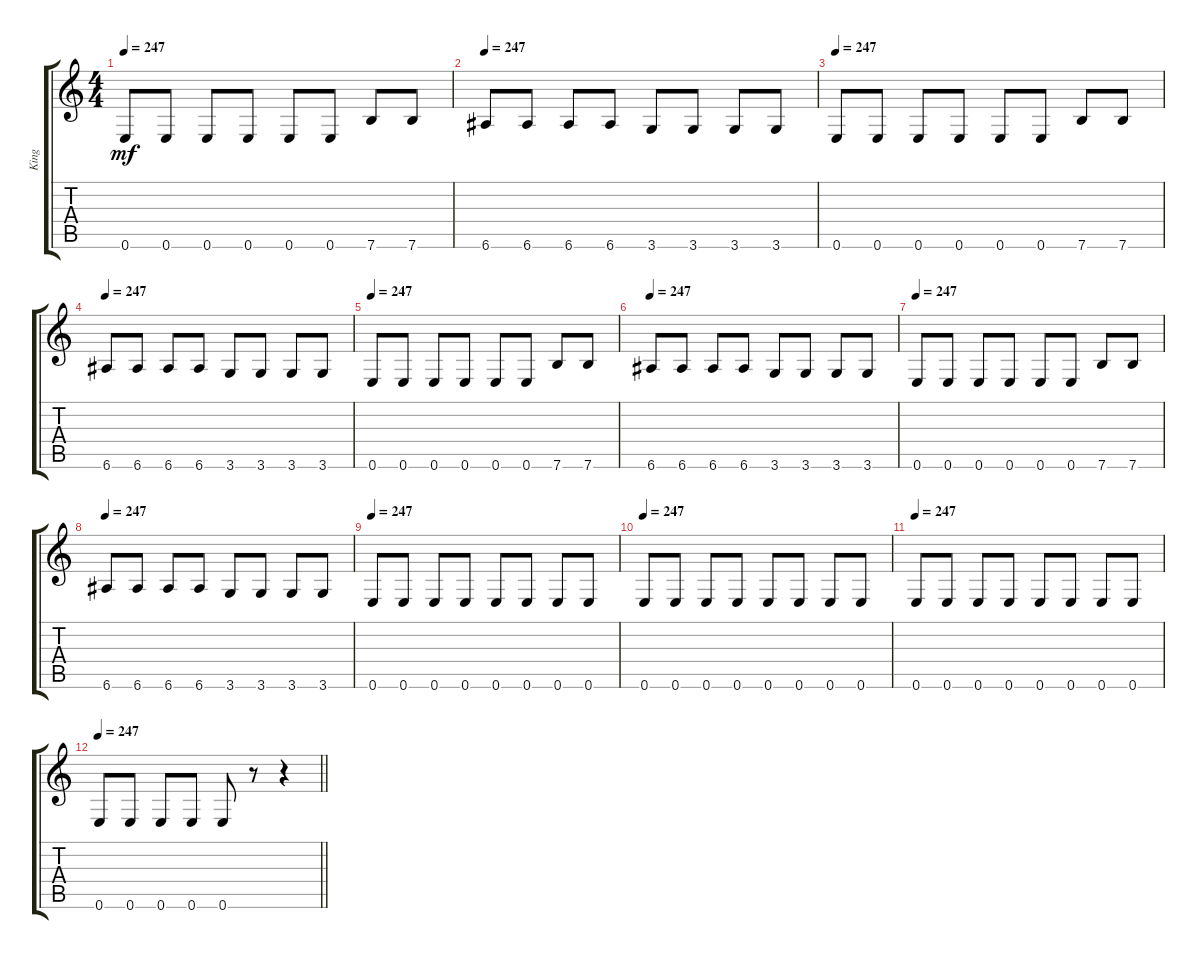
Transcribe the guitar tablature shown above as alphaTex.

\track ("King" "King") {instrument distortionguitar}
\staff {score tabs}
\tuning (E4 B3 G3 D3 A2 E2) {hide}
\ts (4 4)
\tempo 247
\clef g2
\ks c
0.6.8{dy mf} 0.6.8 0.6.8 0.6.8 0.6.8 0.6.8 7.6.8 7.6.8 |
\tempo 247
6.6.8 6.6.8 6.6.8 6.6.8 3.6.8 3.6.8 3.6.8 3.6.8 |
\tempo 247
0.6.8 0.6.8 0.6.8 0.6.8 0.6.8 0.6.8 7.6.8 7.6.8 |
\tempo 247
6.6.8 6.6.8 6.6.8 6.6.8 3.6.8 3.6.8 3.6.8 3.6.8 |
\tempo 247
0.6.8 0.6.8 0.6.8 0.6.8 0.6.8 0.6.8 7.6.8 7.6.8 |
\tempo 247
6.6.8 6.6.8 6.6.8 6.6.8 3.6.8 3.6.8 3.6.8 3.6.8 |
\tempo 247
0.6.8 0.6.8 0.6.8 0.6.8 0.6.8 0.6.8 7.6.8 7.6.8 |
\tempo 247
6.6.8 6.6.8 6.6.8 6.6.8 3.6.8 3.6.8 3.6.8 3.6.8 |
\tempo 247
0.6.8 0.6.8 0.6.8 0.6.8 0.6.8 0.6.8 0.6.8 0.6.8 |
\tempo 247
0.6.8 0.6.8 0.6.8 0.6.8 0.6.8 0.6.8 0.6.8 0.6.8 |
\tempo 247
0.6.8 0.6.8 0.6.8 0.6.8 0.6.8 0.6.8 0.6.8 0.6.8 |
\tempo 247
\barLineRight lightlight
0.6.8 0.6.8 0.6.8 0.6.8 0.6.8 r.8 r.4
